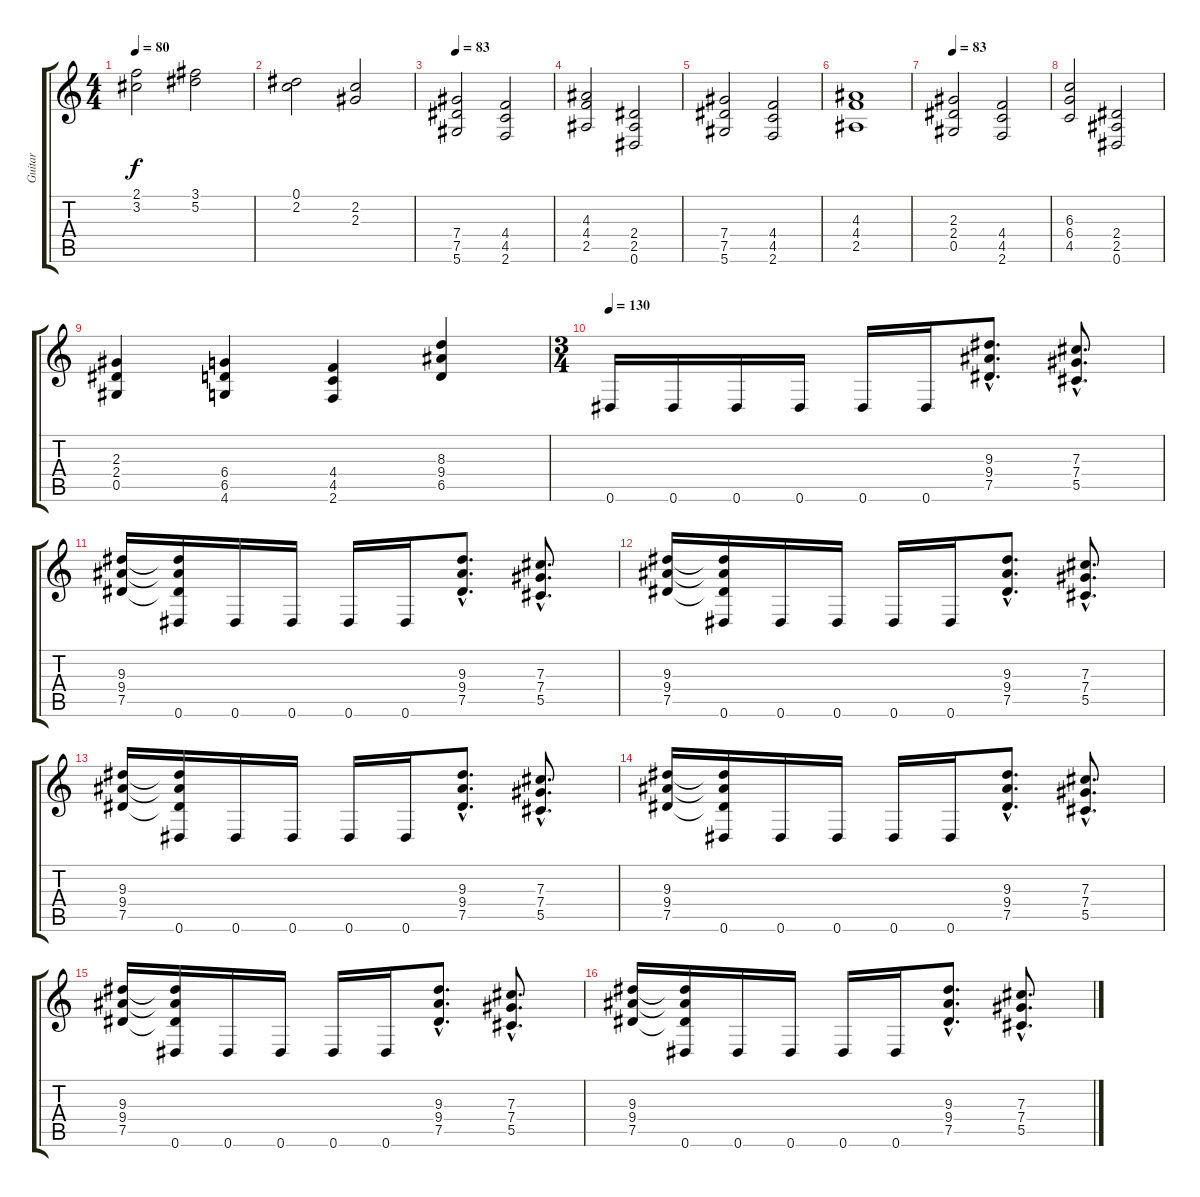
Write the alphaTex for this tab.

\track ("Guitar" "Guitar") {instrument distortionguitar}
\staff {score tabs}
\tuning (Eb4 Bb3 Gb3 Db3 Ab2 Eb2) {hide}
\ts (4 4)
\tempo 80
\clef g2
\ks c
(2.1 3.2).2{dy f} (3.1 5.2).2 |
(0.1 2.2).2 (2.2 2.3).2 |
\tempo 83
(7.4 7.5 5.6).2{instrument distortionguitar} (4.4 4.5 2.6).2 |
(4.3 4.4 2.5).2 (2.4 2.5 0.6).2 |
(7.4 7.5 5.6).2 (4.4 4.5 2.6).2 |
(4.3 4.4 2.5).1 |
\tempo 83
(2.3 2.4 0.5).2 (4.4 4.5 2.6).2 |
(6.3 6.4 4.5).2 (2.4 2.5 0.6).2 |
(2.3 2.4 0.5).4 (6.4 6.5 4.6).4 (4.4 4.5 2.6).4 (8.3 9.4 6.5).4 |
\ts (3 4)
\tempo 130
0.6.16 0.6.16 0.6.16 0.6.16 0.6.16 0.6.16 (9.3{hac} 9.4{hac} 7.5{hac}).8{d} (7.3{hac} 7.4{hac} 5.5{hac}).8{d} |
(9.3 9.4 7.5).16 (9.3{t} 9.4{t} 7.5{t} 0.6).16 0.6.16 0.6.16 0.6.16 0.6.16 (9.3{hac} 9.4{hac} 7.5{hac}).8{d} (7.3{hac} 7.4{hac} 5.5{hac}).8{d} |
(9.3 9.4 7.5).16 (9.3{t} 9.4{t} 7.5{t} 0.6).16 0.6.16 0.6.16 0.6.16 0.6.16 (9.3{hac} 9.4{hac} 7.5{hac}).8{d} (7.3{hac} 7.4{hac} 5.5{hac}).8{d} |
(9.3 9.4 7.5).16 (9.3{t} 9.4{t} 7.5{t} 0.6).16 0.6.16 0.6.16 0.6.16 0.6.16 (9.3{hac} 9.4{hac} 7.5{hac}).8{d} (7.3{hac} 7.4{hac} 5.5{hac}).8{d} |
(9.3 9.4 7.5).16 (9.3{t} 9.4{t} 7.5{t} 0.6).16 0.6.16 0.6.16 0.6.16 0.6.16 (9.3{hac} 9.4{hac} 7.5{hac}).8{d} (7.3{hac} 7.4{hac} 5.5{hac}).8{d} |
(9.3 9.4 7.5).16 (9.3{t} 9.4{t} 7.5{t} 0.6).16 0.6.16 0.6.16 0.6.16 0.6.16 (9.3{hac} 9.4{hac} 7.5{hac}).8{d} (7.3{hac} 7.4{hac} 5.5{hac}).8{d} |
(9.3 9.4 7.5).16 (9.3{t} 9.4{t} 7.5{t} 0.6).16 0.6.16 0.6.16 0.6.16 0.6.16 (9.3{hac} 9.4{hac} 7.5{hac}).8{d} (7.3{hac} 7.4{hac} 5.5{hac}).8{d}
